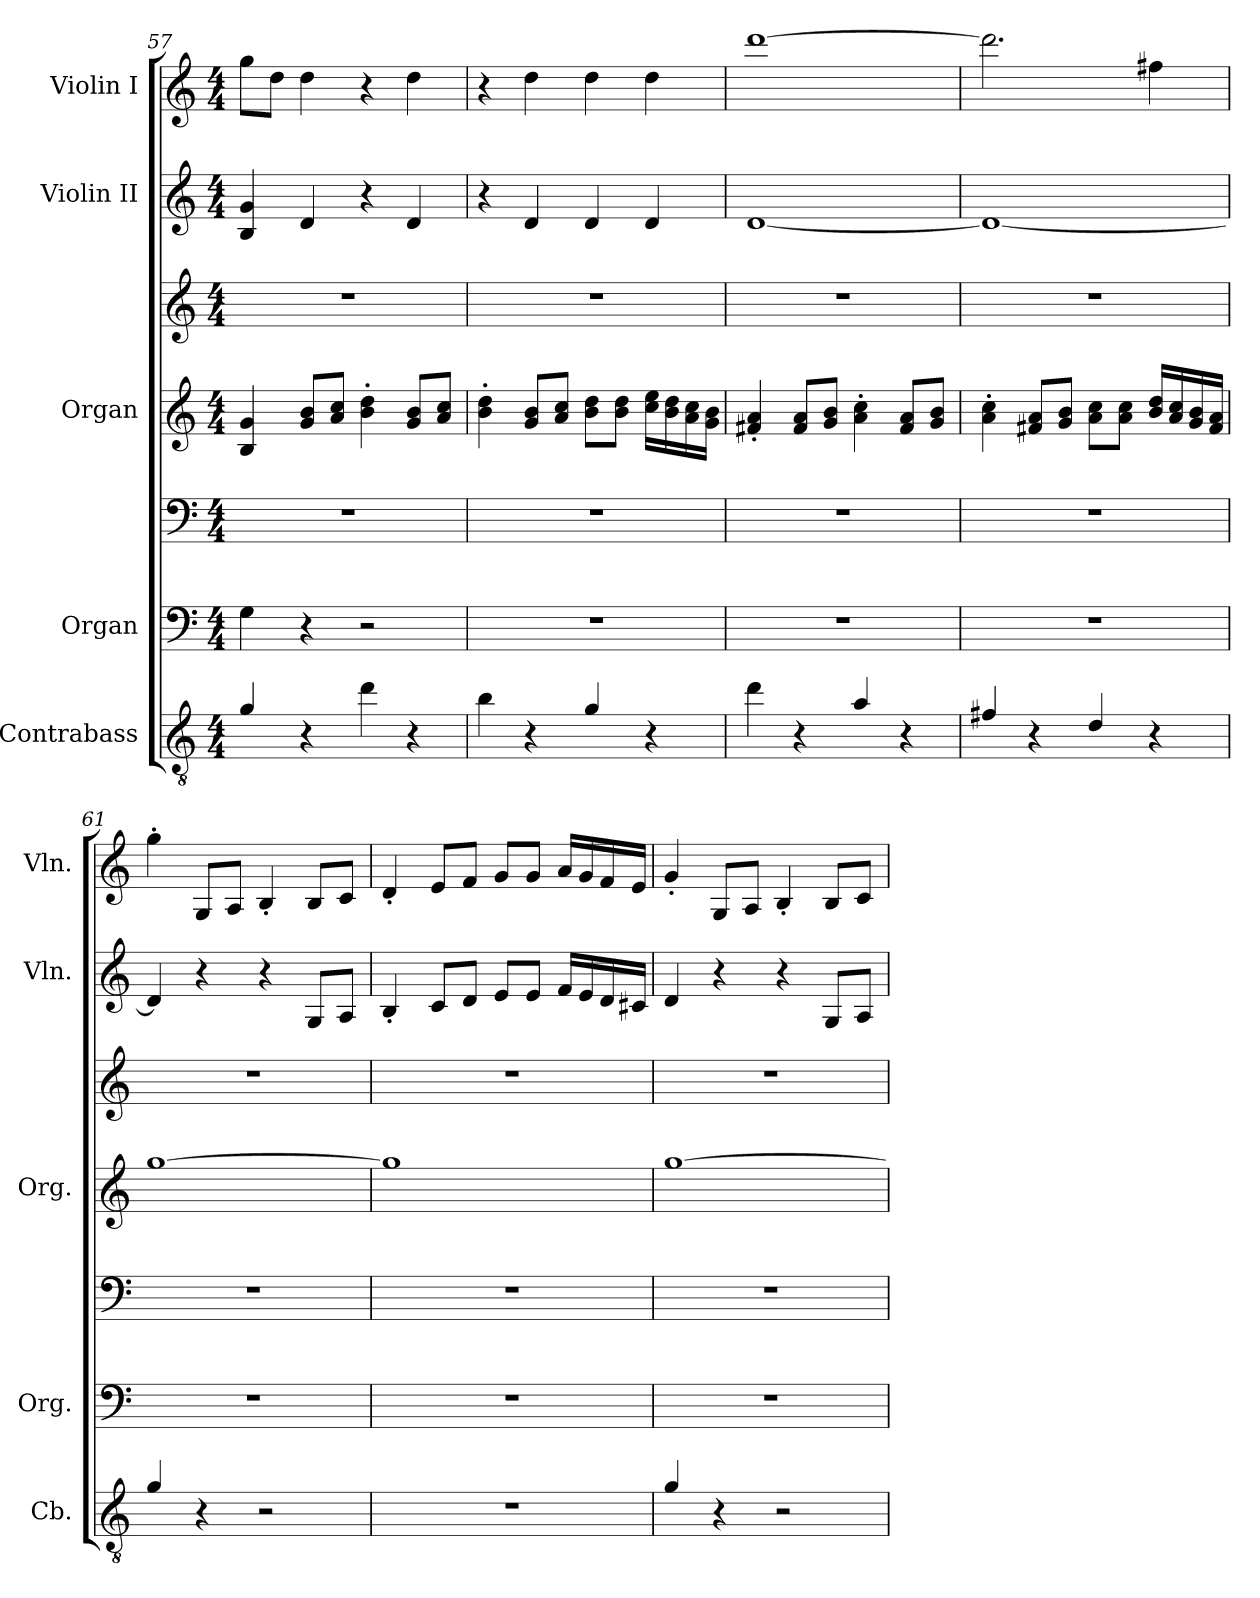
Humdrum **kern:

**kern	**kern	**kern	**kern	**kern	**kern	**kern
*part5	*part4	*part4	*part3	*part3	*part2	*part1
*staff7	*staff6	*staff5	*staff4	*staff3	*staff2	*staff1
*I"Contrabass	*I"Organ	*	*I"Organ	*	*I"Violin II	*I"Violin I
*I'Cb.	*I'Org.	*	*I'Org.	*	*I'Vln.	*I'Vln.
*clefGv2	*clefF4	*clefF4	*clefG2	*clefG2	*clefG2	*clefG2
*ITrd7c12	*	*	*	*	*	*
*k[]	*k[]	*k[]	*k[]	*k[]	*k[]	*k[]
*M4/4	*M4/4	*M4/4	*M4/4	*M4/4	*M4/4	*M4/4
=57	=57	=57	=57	=57	=57	=57
4G/	4G\	1r	4B/ 4g/	1r	4B/ 4g/	8gg\L
.	.	.	.	.	.	8dd\J
4r	4r	.	8g/ 8b/L	.	4d/	4dd\
.	.	.	8a/ 8cc/J	.	.	.
4d\	2r	.	4b\' 4dd\'	.	4r	4r
4r	.	.	8g/ 8b/L	.	4d/	4dd\
.	.	.	8a/ 8cc/J	.	.	.
=58	=58	=58	=58	=58	=58	=58
4B\	1r	1r	4b\' 4dd\'	1r	4r	4r
4r	.	.	8g/ 8b/L	.	4d/	4dd\
.	.	.	8a/ 8cc/J	.	.	.
4G/	.	.	8b\ 8dd\L	.	4d/	4dd\
.	.	.	8b\ 8dd\J	.	.	.
4r	.	.	16cc\ 16ee\LL	.	4d/	4dd\
.	.	.	16b\ 16dd\	.	.	.
.	.	.	16a\ 16cc\	.	.	.
.	.	.	16g\ 16b\JJ	.	.	.
!!LO:PB:g=z
=59	=59	=59	=59	=59	=59	=59
4d\	1r	1r	4f#X/' 4a/'	1r	[1d	[1ddd
4r	.	.	8f#/ 8a/L	.	.	.
.	.	.	8g/ 8b/J	.	.	.
4A/	.	.	4a\' 4cc\'	.	.	.
4r	.	.	8f#/ 8a/L	.	.	.
.	.	.	8g/ 8b/J	.	.	.
=60	=60	=60	=60	=60	=60	=60
4F#X/	1r	1r	4a\' 4cc\'	1r	1d_	2.ddd\]
4r	.	.	8f#X/ 8a/L	.	.	.
.	.	.	8g/ 8b/J	.	.	.
4D/	.	.	8a\ 8cc\L	.	.	.
.	.	.	8a\ 8cc\J	.	.	.
4r	.	.	16b/ 16dd/LL	.	.	4ff#X\
.	.	.	16a/ 16cc/	.	.	.
.	.	.	16g/ 16b/	.	.	.
.	.	.	16f#/ 16a/JJ	.	.	.
=61	=61	=61	=61	=61	=61	=61
4G/	1r	1r	[1gg	1r	4d/]	4gg'\
4r	.	.	.	.	4r	8G/L
.	.	.	.	.	.	8A/J
2r	.	.	.	.	4r	4B'/
.	.	.	.	.	8G/L	8B/L
.	.	.	.	.	8A/J	8c/J
=62	=62	=62	=62	=62	=62	=62
1r	1r	1r	1gg]	1r	4B'/	4d'/
.	.	.	.	.	8c/L	8e/L
.	.	.	.	.	8d/J	8f/J
.	.	.	.	.	8e/L	8g/L
.	.	.	.	.	8e/J	8g/J
.	.	.	.	.	16f/LL	16a/LL
.	.	.	.	.	16e/	16g/
.	.	.	.	.	16d/	16f/
.	.	.	.	.	16c#X/JJ	16e/JJ
=63	=63	=63	=63	=63	=63	=63
4G/	1r	1r	[1gg	1r	4d/	4g'/
4r	.	.	.	.	4r	8G/L
.	.	.	.	.	.	8A/J
2r	.	.	.	.	4r	4B'/
.	.	.	.	.	8G/L	8B/L
.	.	.	.	.	8A/J	8c/J
=	=	=	=	=	=	=
*-	*-	*-	*-	*-	*-	*-
